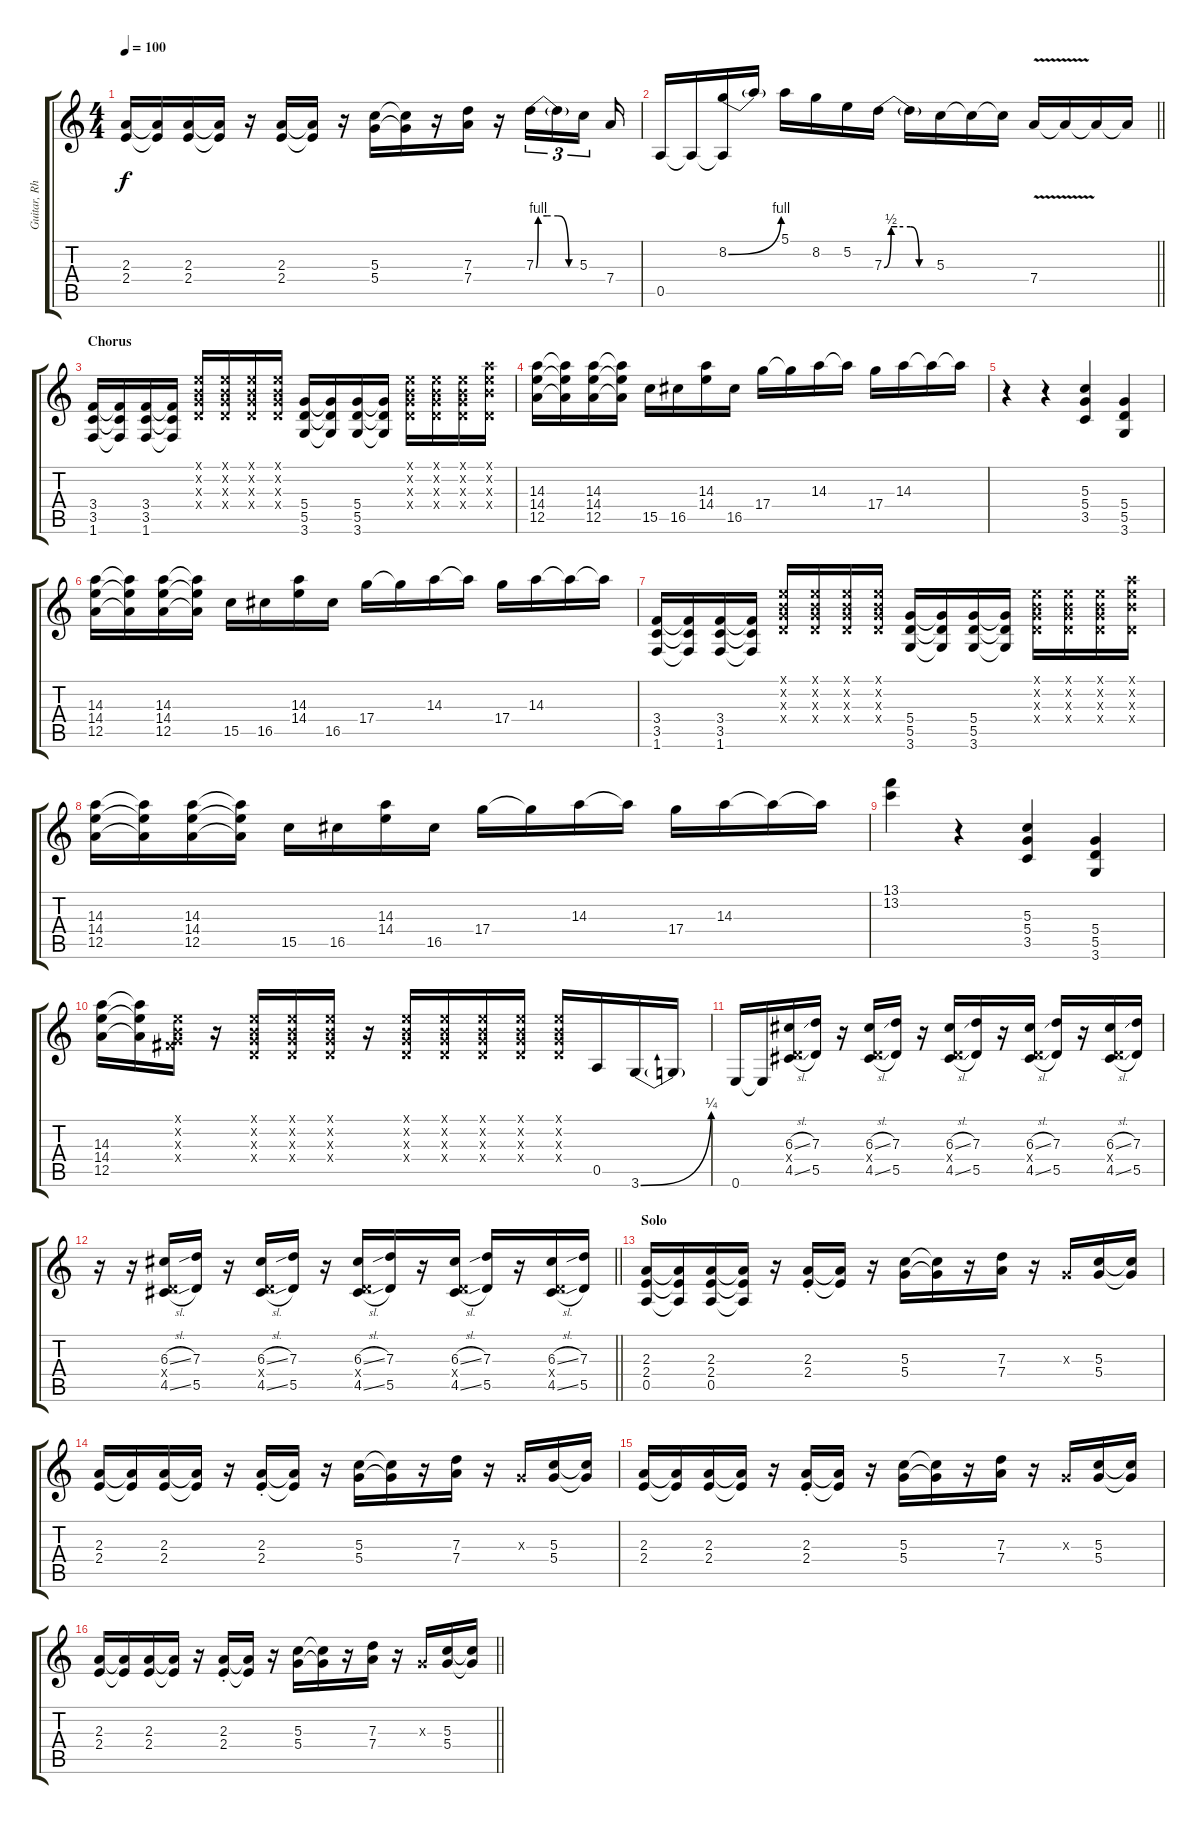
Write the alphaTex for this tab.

\track ("Guitar, Rhythm" "Guitar, Rh") {instrument overdrivenguitar}
\staff {score tabs}
\tuning (E4 B3 G3 D3 A2 E2) {hide}
\ts (4 4)
\tempo 100
\clef g2
\ks c
(2.3 2.4).16{dy f} (2.3{t} 2.4{t}).16 (2.3 2.4).16 (2.3{t} 2.4{t}).16 r.16 (2.3 2.4).16 (2.3{t} 2.4{t}).16 r.16 (5.3 5.4).16 (5.3{t} 5.4{t}).16 r.16 (7.3 7.4).16 r.16 7.3{be (custom 0 0 3 4 15 4 30 4 45 0 60 0)}.16{tu (3 2)} 7.3{t}.16{tu (3 2)} 5.3.16{tu (3 2) beam splitsecondary} 7.4.16 |
\barLineRight lightlight
0.5.16 0.5{t}.16 (8.2{be (bend 0 0 60 4)} 0.5{t}).16 8.2{t}.16 5.1.16 8.2.16 5.2.16 7.3{be (custom 0 0 8 2 15 2 30 2 40 0 60 0)}.16 7.3{t}.16 5.3.16 5.3{t}.16 5.3{t}.16 7.4{v}.16 7.4{t}.16 7.4{t}.16 7.4{t}.16 |
\section ("" "Chorus")
(3.4 3.5 1.6).16 (3.4{t} 3.5{t} 1.6{t}).16 (3.4 3.5 1.6).16 (3.4{t} 3.5{t} 1.6{t}).16 (0.1{x} 0.2{x} 0.3{x} 0.4{x}).16 (0.1{x} 0.2{x} 0.3{x} 0.4{x}).16 (0.1{x} 0.2{x} 0.3{x} 0.4{x}).16 (0.1{x} 0.2{x} 0.3{x} 0.4{x}).16 (5.4 5.5 3.6).16 (5.4{t} 5.5{t} 3.6{t}).16 (5.4 5.5 3.6).16 (5.4{t} 5.5{t} 3.6{t}).16 (0.1{x} 0.2{x} 0.3{x} 0.4{x}).16 (0.1{x} 0.2{x} 0.3{x} 0.4{x}).16 (0.1{x} 0.2{x} 0.3{x} 0.4{x}).16 (0.1{x} 0.2{x} 14.3{x} 0.4{x}).16 |
(14.3 14.4 12.5).16 (14.3{t} 14.4{t} 12.5{t}).16 (14.3 14.4 12.5).16 (14.3{t} 14.4{t} 12.5{t}).16 15.5.16 16.5.16 (14.3 14.4).16 16.5.16 17.4.16 17.4{t}.16 14.3.16 14.3{t}.16 17.4.16 14.3.16 14.3{t}.16 14.3{t}.16 |
r.4 r.4 (5.3 5.4 3.5).4 (5.4 5.5 3.6).4 |
(14.3 14.4 12.5).16 (14.3{t} 14.4{t} 12.5{t}).16 (14.3 14.4 12.5).16 (14.3{t} 14.4{t} 12.5{t}).16 15.5.16 16.5.16 (14.3 14.4).16 16.5.16 17.4.16 17.4{t}.16 14.3.16 14.3{t}.16 17.4.16 14.3.16 14.3{t}.16 14.3{t}.16 |
(3.4 3.5 1.6).16 (3.4{t} 3.5{t} 1.6{t}).16 (3.4 3.5 1.6).16 (3.4{t} 3.5{t} 1.6{t}).16 (0.1{x} 0.2{x} 0.3{x} 0.4{x}).16 (0.1{x} 0.2{x} 0.3{x} 0.4{x}).16 (0.1{x} 0.2{x} 0.3{x} 0.4{x}).16 (0.1{x} 0.2{x} 0.3{x} 0.4{x}).16 (5.4 5.5 3.6).16 (5.4{t} 5.5{t} 3.6{t}).16 (5.4 5.5 3.6).16 (5.4{t} 5.5{t} 3.6{t}).16 (0.1{x} 0.2{x} 0.3{x} 0.4{x}).16 (0.1{x} 0.2{x} 0.3{x} 0.4{x}).16 (0.1{x} 0.2{x} 0.3{x} 0.4{x}).16 (0.1{x} 0.2{x} 14.3{x} 0.4{x}).16 |
(14.3 14.4 12.5).16 (14.3{t} 14.4{t} 12.5{t}).16 (14.3 14.4 12.5).16 (14.3{t} 14.4{t} 12.5{t}).16 15.5.16 16.5.16 (14.3 14.4).16 16.5.16 17.4.16 17.4{t}.16 14.3.16 14.3{t}.16 17.4.16 14.3.16 14.3{t}.16 14.3{t}.16 |
(13.1 13.2).4 r.4 (5.3 5.4 3.5).4 (5.4 5.5 3.6).4 |
(14.3 14.4 12.5).16 (14.3{t} 14.4{t} 12.5{t}).16 (0.1{x} 0.2{x} 0.3{x} 4.4{x}).16 r.16 (0.1{x} 0.2{x} 0.3{x} 0.4{x}).16 (0.1{x} 0.2{x} 0.3{x} 0.4{x}).16 (0.1{x} 0.2{x} 0.3{x} 0.4{x}).16 r.16 (0.1{x} 0.2{x} 0.3{x} 0.4{x}).16 (0.1{x} 0.2{x} 0.3{x} 0.4{x}).16 (0.1{x} 0.2{x} 0.3{x} 0.4{x}).16 (0.1{x} 0.2{x} 0.3{x} 0.4{x}).16 (0.1{x} 0.2{x} 0.3{x} 0.4{x}).16 0.5.16 3.6{be (bend 0 0 60 1)}.16 3.6{t}.16 |
0.6.16 0.6{t}.16 (6.3{sl} 0.4{x} 4.5{sl}).16 (7.3 5.5).16 r.16 (6.3{sl} 0.4{x} 4.5{sl}).16 (7.3 5.5).16 r.16 (6.3{sl} 0.4{x} 4.5{sl}).16 (7.3 5.5).16 r.16 (6.3{sl} 0.4{x} 4.5{sl}).16 (7.3 5.5).16 r.16 (6.3{sl} 0.4{x} 4.5{sl}).16 (7.3 5.5).16 |
\barLineRight lightlight
r.16 r.16 (6.3{sl} 0.4{x} 4.5{sl}).16 (7.3 5.5).16 r.16 (6.3{sl} 0.4{x} 4.5{sl}).16 (7.3 5.5).16 r.16 (6.3{sl} 0.4{x} 4.5{sl}).16 (7.3 5.5).16 r.16 (6.3{sl} 0.4{x} 4.5{sl}).16 (7.3 5.5).16 r.16 (6.3{sl} 0.4{x} 4.5{sl}).16 (7.3 5.5).16 |
\section ("" "Solo")
(2.3 2.4 0.5).16 (2.3{t} 2.4{t} 0.5{t}).16 (2.3 2.4 0.5).16 (2.3{t} 2.4{t} 0.5{t}).16 r.16 (2.3{st} 2.4{st}).16 (2.3{t} 2.4{t}).16 r.16 (5.3 5.4).16 (5.3{t} 5.4{t}).16 r.16 (7.3 7.4).16 r.16 0.3{x}.16 (5.3 5.4).16 (5.3{t} 5.4{t}).16 |
(2.3 2.4).16 (2.3{t} 2.4{t}).16 (2.3 2.4).16 (2.3{t} 2.4{t}).16 r.16 (2.3{st} 2.4{st}).16 (2.3{t} 2.4{t}).16 r.16 (5.3 5.4).16 (5.3{t} 5.4{t}).16 r.16 (7.3 7.4).16 r.16 0.3{x}.16 (5.3 5.4).16 (5.3{t} 5.4{t}).16 |
(2.3 2.4).16 (2.3{t} 2.4{t}).16 (2.3 2.4).16 (2.3{t} 2.4{t}).16 r.16 (2.3{st} 2.4{st}).16 (2.3{t} 2.4{t}).16 r.16 (5.3 5.4).16 (5.3{t} 5.4{t}).16 r.16 (7.3 7.4).16 r.16 0.3{x}.16 (5.3 5.4).16 (5.3{t} 5.4{t}).16 |
\barLineRight lightlight
(2.3 2.4).16 (2.3{t} 2.4{t}).16 (2.3 2.4).16 (2.3{t} 2.4{t}).16 r.16 (2.3{st} 2.4{st}).16 (2.3{t} 2.4{t}).16 r.16 (5.3 5.4).16 (5.3{t} 5.4{t}).16 r.16 (7.3 7.4).16 r.16 0.3{x}.16 (5.3 5.4).16 (5.3{t} 5.4{t}).16
